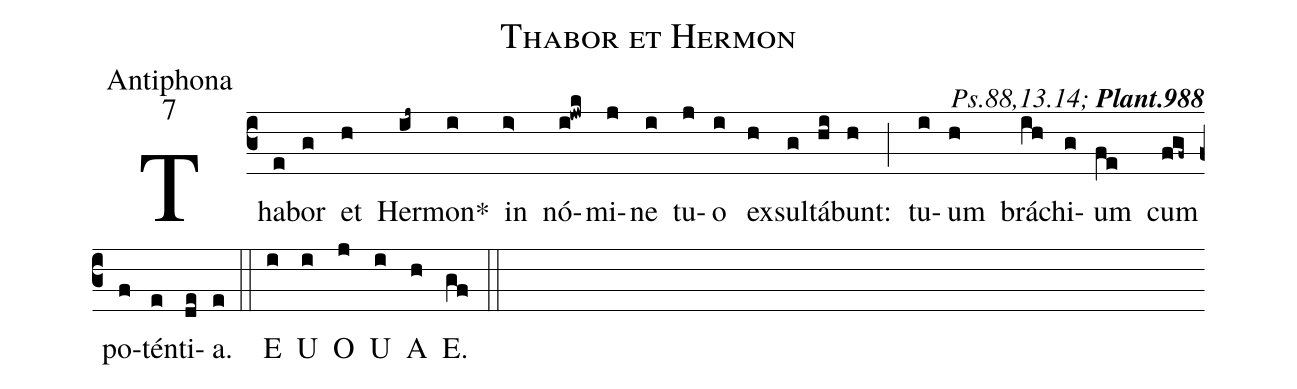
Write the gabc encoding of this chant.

name:Thabor et Hermon;
office-part:Antiphona;
mode:7;
commentary:{\itshape\mdseries  Ps.88,13.14;\/}  {\bfseries Plant.988};
%%
(c3) Tha(e)bor(g) et(h) Her(ij~)mon<sp>*</sp>(i)
in(i>) nó(i!jwk)mi(j)ne(i) tu(j)o(i) ex(h)sul(g)tá(hi)bunt:(h) (;)
tu(i)um(h) brá(ih)chi(g)um(fe) cum(fgf~) po(f)tén(e)ti(de)a.(e) (::)
<eu> E(i) U(i) O(j) U(i) A(h) E.(gf) </eu> (::)
